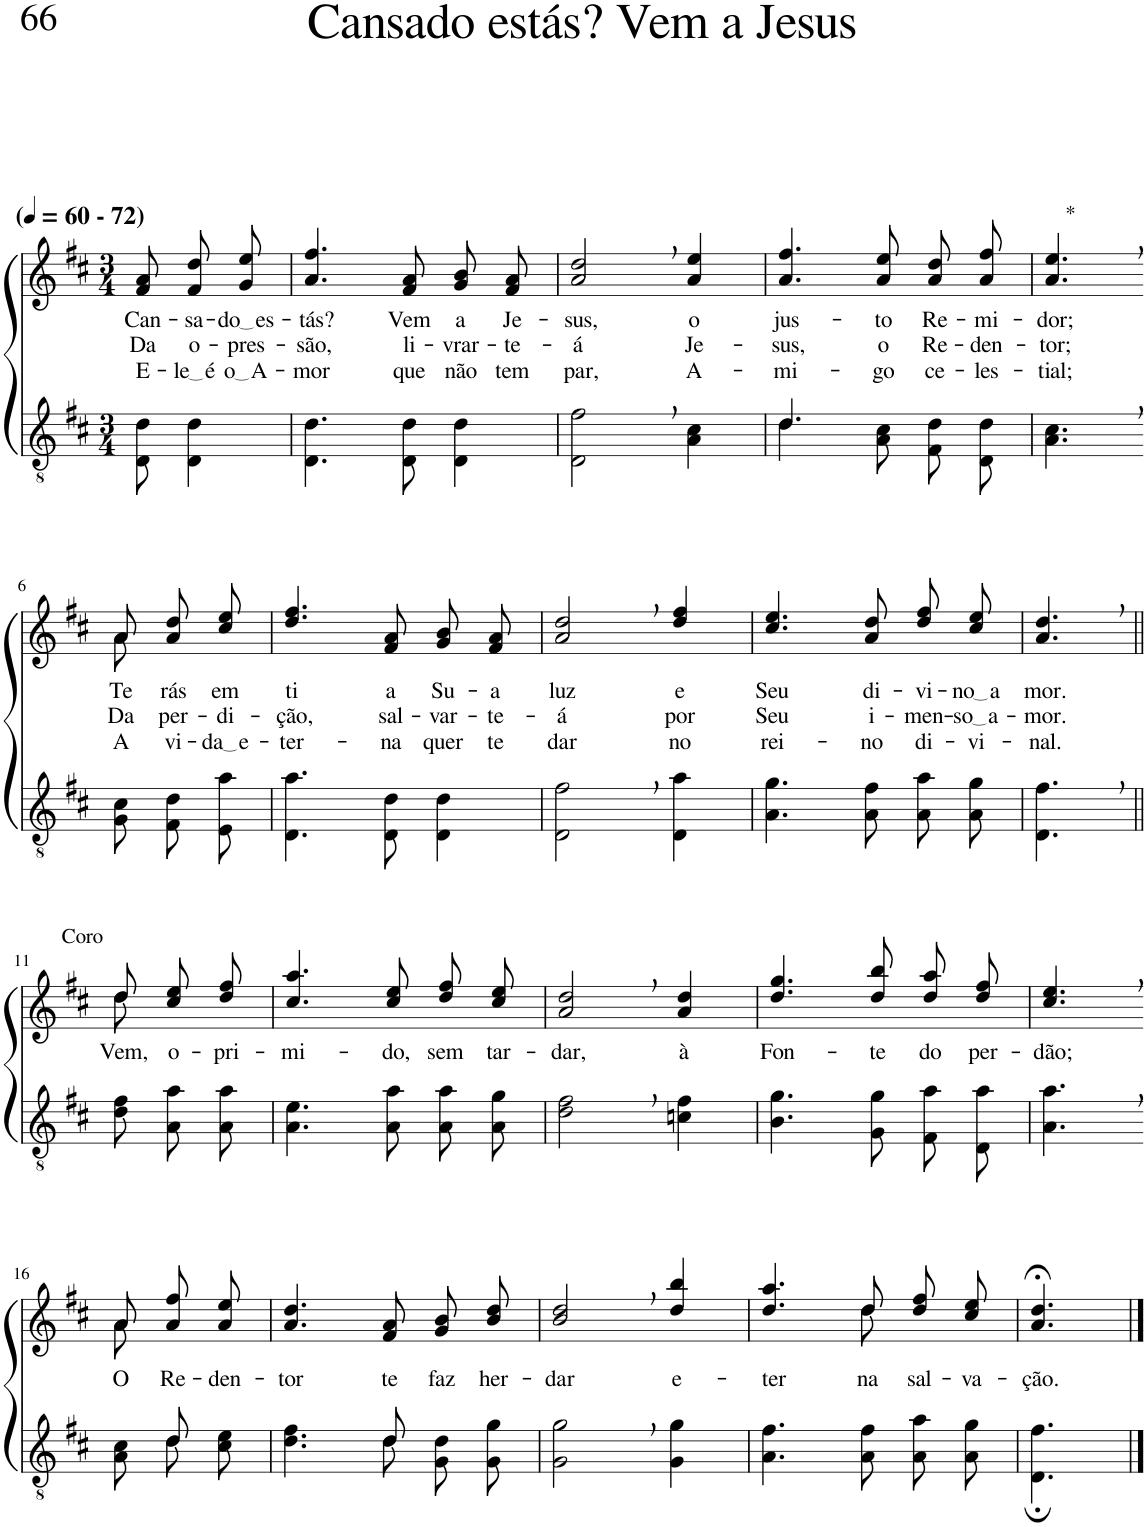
**kern	**kern	**text	**text	**text
*part2	*part1	*part1	*part1	*part1
*staff2	*staff1	*staff1	*staff1	*staff1
*I"Parte III e IV	*I"Parte I e II	*	*	*
*clefGv2	*clefG2	*	*	*
*Trd4c7	*Trd4c7	*	*	*
*k[f#c#]	*k[f#c#]	*	*	*
*M3/4	*M3/4	*	*	*
*MM60	*MM60	*	*	*
=1	=1	=1	=1	=1
!	!LO:TX:a:B:t=(	!	!	!
!	!LO:TX:a:B:t=- 72)	!	!	!
!	!	!LO:LY:b	!LO:LY:b	!LO:LY:b
8D\ 8d\	8f#/ 8a/	Can-	Da	E-
!	!	!LO:LY:b	!LO:LY:b	!LO:LY:b
4D\ 4d\	8f#\ 8dd\L	-sa-	o-	le é
!	!	!LO:LY:b	!LO:LY:b	!LO:LY:b
.	8g\ 8ee\J	do es	-pres-	o A
=2	=2	=2	=2	=2
!	!	!LO:LY:b	!LO:LY:b	!LO:LY:b
4.D\ 4.d\	4.a/ 4.ff#/	-tás?	-são,	-mor
!	!	!LO:LY:b	!LO:LY:b	!LO:LY:b
8D\ 8d\	8f#/ 8a/	Vem	li-	que
!	!	!LO:LY:b	!LO:LY:b	!LO:LY:b
4D\ 4d\	8g/ 8b/L	a	-vrar-	não
!	!	!LO:LY:b	!LO:LY:b	!LO:LY:b
.	8f#/ 8a/J	Je-	-te-	tem
=3	=3	=3	=3	=3
!	!	!LO:LY:b	!LO:LY:b	!LO:LY:b
2D\, 2f#\,	2a/, 2dd/,	-sus,	-á	par,
!	!	!LO:LY:b	!LO:LY:b	!LO:LY:b
4A\ 4c#\	4a/ 4ee/	o	Je-	A-
=4	=4	=4	=4	=4
*^	*	*	*	*
!	!	!	!LO:LY:b	!LO:LY:b	!LO:LY:b
4.d/	4.d\	4.a/ 4.ff#/	jus-	-sus,	-mi-
!	!	!	!LO:LY:b	!LO:LY:b	!LO:LY:b
4.ryy	8A\ 8c#\	8a/ 8ee/	-to	o	-go
!	!	!	!LO:LY:b	!LO:LY:b	!LO:LY:b
.	8F#/ 8d/L	8a\ 8dd\L	Re-	Re-	ce-
!	!	!	!LO:LY:b	!LO:LY:b	!LO:LY:b
.	8D/ 8d/J	8a\ 8ff#\J	-mi-	-den-	-les-
=5	=5	=5	=5	=5	=5
!	!	!LO:TX:a:t=*	!	!	!
!	!	!	!LO:LY:b	!LO:LY:b	!LO:LY:b
*v	*v	*	*	*	*
4.A\, 4.c#\,	4.a/, 4.ee/,	-dor;	-tor;	-tial;
!!LO:LB:g=z
=6-	=6-	=6-	=6-	=6-
*	*^	*	*	*
!	!	!	!LO:LY:b	!LO:LY:b	!LO:LY:b
8G\ 8c#\	8a/	8a\	Te-	Da	A
!	!	!	!LO:LY:b	!LO:LY:b	!LO:LY:b
8F#\ 8d\L	8a\ 8dd\L	4ryy	-rás	per-	vi-
!	!	!	!LO:LY:b	!LO:LY:b	!LO:LY:b
8E\ 8a\J	8cc#\ 8ee\J	.	em	-di-	da e
*	*v	*v	*	*	*
=7	=7	=7	=7	=7
!	!	!LO:LY:b	!LO:LY:b	!LO:LY:b
4.D\ 4.a\	4.dd/ 4.ff#/	ti	-ção,	-ter-
!	!	!LO:LY:b	!LO:LY:b	!LO:LY:b
8D\ 8d\	8f#/ 8a/	a	sal-	-na
!	!	!LO:LY:b	!LO:LY:b	!LO:LY:b
4D\ 4d\	8g/ 8b/L	Su-	-var-	quer
!	!	!LO:LY:b	!LO:LY:b	!LO:LY:b
.	8f#/ 8a/J	-a	-te-	te
=8	=8	=8	=8	=8
!	!	!LO:LY:b	!LO:LY:b	!LO:LY:b
2D\, 2f#\,	2a/, 2dd/,	luz	-á	dar
!	!	!LO:LY:b	!LO:LY:b	!LO:LY:b
4D\ 4a\	4dd/ 4ff#/	e	por	no
=9	=9	=9	=9	=9
!	!	!LO:LY:b	!LO:LY:b	!LO:LY:b
4.A\ 4.g\	4.cc#/ 4.ee/	Seu	Seu	rei-
!	!	!LO:LY:b	!LO:LY:b	!LO:LY:b
8A\ 8f#\	8a/ 8dd/	di-	i-	-no
!	!	!LO:LY:b	!LO:LY:b	!LO:LY:b
8A\ 8a\L	8dd\ 8ff#\L	-vi-	-men-	di-
!	!	!LO:LY:b	!LO:LY:b	!LO:LY:b
8A\ 8g\J	8cc#\ 8ee\J	no a	so a	-vi-
=10	=10	=10	=10	=10
!	!	!LO:LY:b	!LO:LY:b	!LO:LY:b
4.D\, 4.f#\,	4.a/, 4.dd/,	mor.	-mor.	-nal.
!!LO:LB:g=z
=11||	=11||	=11||	=11||	=11||
*	*^	*	*	*
!	!LO:TX:a:t=Coro	!	!	!	!
!	!	!	!LO:LY:b	!	!
8d\ 8f#\	8dd/	8dd\	Vem,	.	.
!	!	!	!LO:LY:b	!	!
8A\ 8a\L	8cc#\ 8ee\L	4ryy	o-	.	.
!	!	!	!LO:LY:b	!	!
8A\ 8a\J	8dd\ 8ff#\J	.	-pri-	.	.
*	*v	*v	*	*	*
=12	=12	=12	=12	=12
!	!	!LO:LY:b	!	!
4.A\ 4.e\	4.cc#/ 4.aa/	-mi-	.	.
!	!	!LO:LY:b	!	!
8A\ 8a\	8cc#/ 8ee/	-do,	.	.
!	!	!LO:LY:b	!	!
8A\ 8a\L	8dd\ 8ff#\L	sem	.	.
!	!	!LO:LY:b	!	!
8A\ 8g\J	8cc#\ 8ee\J	tar-	.	.
=13	=13	=13	=13	=13
!	!	!LO:LY:b	!	!
2d\, 2f#\,	2a/, 2dd/,	-dar,	.	.
!	!	!LO:LY:b	!	!
4cn\ 4f#\	4a/ 4dd/	à	.	.
=14	=14	=14	=14	=14
!	!	!LO:LY:b	!	!
4.B\ 4.g\	4.dd/ 4.gg/	Fon-	.	.
!	!	!LO:LY:b	!	!
8G\ 8g\	8dd/ 8bb/	-te	.	.
!	!	!LO:LY:b	!	!
8F#\ 8a\L	8dd\ 8aa\L	do	.	.
!	!	!LO:LY:b	!	!
8D\ 8a\J	8dd\ 8ff#\J	per-	.	.
=15	=15	=15	=15	=15
!	!	!LO:LY:b	!	!
4.A\, 4.a\,	4.cc#/, 4.ee/,	-dão;	.	.
!!LO:LB:g=z
=16-	=16-	=16-	=16-	=16-
*^	*^	*	*	*
!	!	!	!	!LO:LY:b	!	!
8ryy	8A\ 8c#\	8a/	8a\	-O	.	.
!	!	!	!	!LO:LY:b	!	!
8d/	8d\L	8a\ 8ff#\L	4ryy	Re-	.	.
!	!	!	!	!LO:LY:b	!	!
8ryy	8c#\ 8e\J	8a\ 8ee\J	.	-den-	.	.
*	*	*v	*v	*	*	*
=17	=17	=17	=17	=17	=17
!	!	!	!LO:LY:b	!	!
4.ryy	4.d\ 4.f#\	4.a/ 4.dd/	-tor	.	.
!	!	!	!LO:LY:b	!	!
8d/	8d\	8f#/ 8a/	te	.	.
!	!	!	!LO:LY:b	!	!
4ryy	8G\ 8d\L	8g\ 8b\L	faz	.	.
!	!	!	!LO:LY:b	!	!
.	8G\ 8g\J	8b\ 8dd\J	her-	.	.
=18	=18	=18	=18	=18	=18
!	!	!	!LO:LY:b	!	!
*v	*v	*	*	*	*
2G\, 2g\,	2b/, 2dd/,	-dar	.	.
!	!	!LO:LY:b	!	!
4G\ 4g\	4dd/ 4bb/	e-	.	.
=19	=19	=19	=19	=19
!	!	!LO:LY:b	!	!
*	*^	*	*	*
4.A\ 4.f#\	4.dd/ 4.aa/	4.ryy	-ter-	.	.
!	!	!	!LO:LY:b	!	!
8A\ 8f#\	8dd/	8dd\	-na	.	.
!	!	!	!LO:LY:b	!	!
8A\ 8a\L	8dd\ 8ff#\L	4ryy	sal-	.	.
!	!	!	!LO:LY:b	!	!
8A\ 8g\J	8cc#\ 8ee\J	.	-va-	.	.
*	*v	*v	*	*	*
=20	=20	=20	=20	=20
!	!	!LO:LY:b	!	!
4.D\; 4.f#\;	4.a/;< 4.dd/;<	-ção.	.	.
==	==	==	==	==
*-	*-	*-	*-	*-
